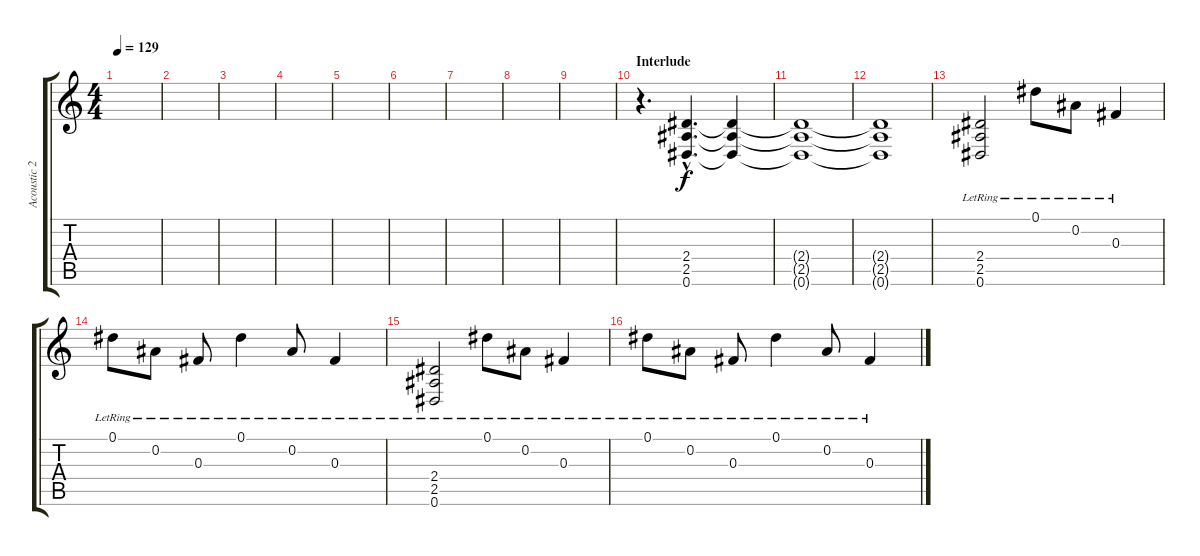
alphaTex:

\track ("Acoustic 2" "Acoustic 2") {instrument electricguitarclean}
\staff {score tabs}
\tuning (Eb4 Bb3 Gb3 Db3 Ab2 Eb2) {hide}
\ts (4 4)
\tempo 129
\clef g2
\ks c
|
|
|
|
|
|
|
|
|
\section ("" "Interlude")
r.4{d} (2.4{hac} 2.5{hac} 0.6{hac}).4{d} (2.4{t} 2.5{t} 0.6{t}).4 |
(2.4{t} 2.5{t} 0.6{t}).1 |
(2.4{t} 2.5{t} 0.6{t}).1 |
(2.4{lr} 2.5{lr} 0.6{lr}).2 0.1{lr}.8 0.2{lr}.8 0.3{lr}.4 |
0.1{lr}.8 0.2{lr}.8 0.3{lr}.8 0.1{lr}.4 0.2{lr}.8 0.3{lr}.4 |
(2.4{lr} 2.5{lr} 0.6{lr}).2 0.1{lr}.8 0.2{lr}.8 0.3{lr}.4 |
0.1{lr}.8 0.2{lr}.8 0.3{lr}.8 0.1{lr}.4 0.2{lr}.8 0.3{lr}.4
